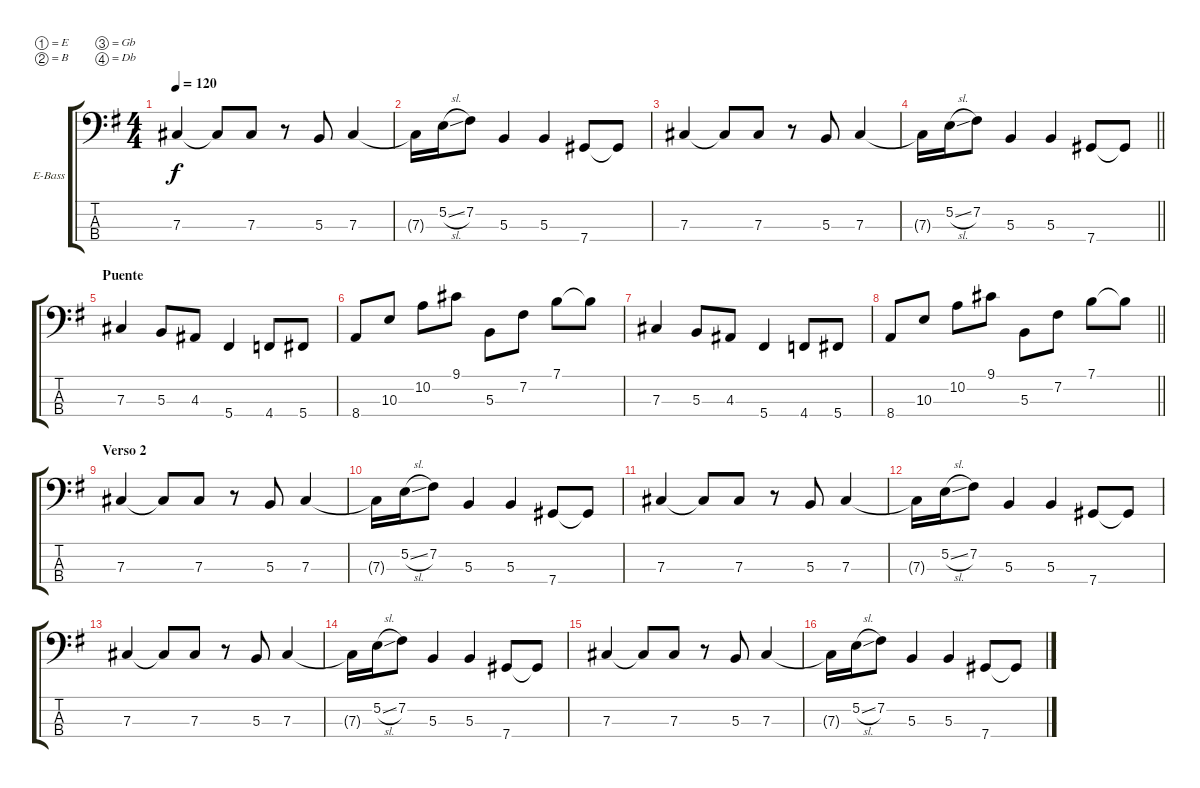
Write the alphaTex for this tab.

\bracketExtendMode groupsimilarinstruments
\firstSystemTrackNameOrientation horizontal
\otherSystemsTrackNameOrientation horizontal
\track ("Bass (Geezer Butler)" "E-Bass") {instrument electricbassfinger}
\staff {score tabs}
\tuning (E2 B1 Gb1 Db1)
\ts (4 4)
\tempo 120
\clef f4
\ks g
7.3.4{dy f} 7.3{t}.8 7.3.8 r.8 5.3.8 7.3.4 |
7.3{t}.16 5.2{sl}.16 7.2.8 5.3.4 5.3.4 7.4.8 7.4{t}.8 |
7.3.4 7.3{t}.8 7.3.8 r.8 5.3.8 7.3.4 |
\barLineRight lightlight
7.3{t}.16 5.2{sl}.16 7.2.8 5.3.4 5.3.4 7.4.8 7.4{t}.8 |
\section ("" "Puente")
7.3.4 5.3.8 4.3.8 5.4.4 4.4.8 5.4.8 |
8.4.8 10.3.8 10.2.8 9.1.8 5.3.8 7.2.8 7.1.8 7.1{t}.8 |
7.3.4 5.3.8 4.3.8 5.4.4 4.4.8 5.4.8 |
\barLineRight lightlight
8.4.8 10.3.8 10.2.8 9.1.8 5.3.8 7.2.8 7.1.8 7.1{t}.8 |
\section ("" "Verso 2")
7.3.4 7.3{t}.8 7.3.8 r.8 5.3.8 7.3.4 |
7.3{t}.16 5.2{sl}.16 7.2.8 5.3.4 5.3.4 7.4.8 7.4{t}.8 |
7.3.4 7.3{t}.8 7.3.8 r.8 5.3.8 7.3.4 |
7.3{t}.16 5.2{sl}.16 7.2.8 5.3.4 5.3.4 7.4.8 7.4{t}.8 |
7.3.4 7.3{t}.8 7.3.8 r.8 5.3.8 7.3.4 |
7.3{t}.16 5.2{sl}.16 7.2.8 5.3.4 5.3.4 7.4.8 7.4{t}.8 |
7.3.4 7.3{t}.8 7.3.8 r.8 5.3.8 7.3.4 |
7.3{t}.16 5.2{sl}.16 7.2.8 5.3.4 5.3.4 7.4.8 7.4{t}.8
